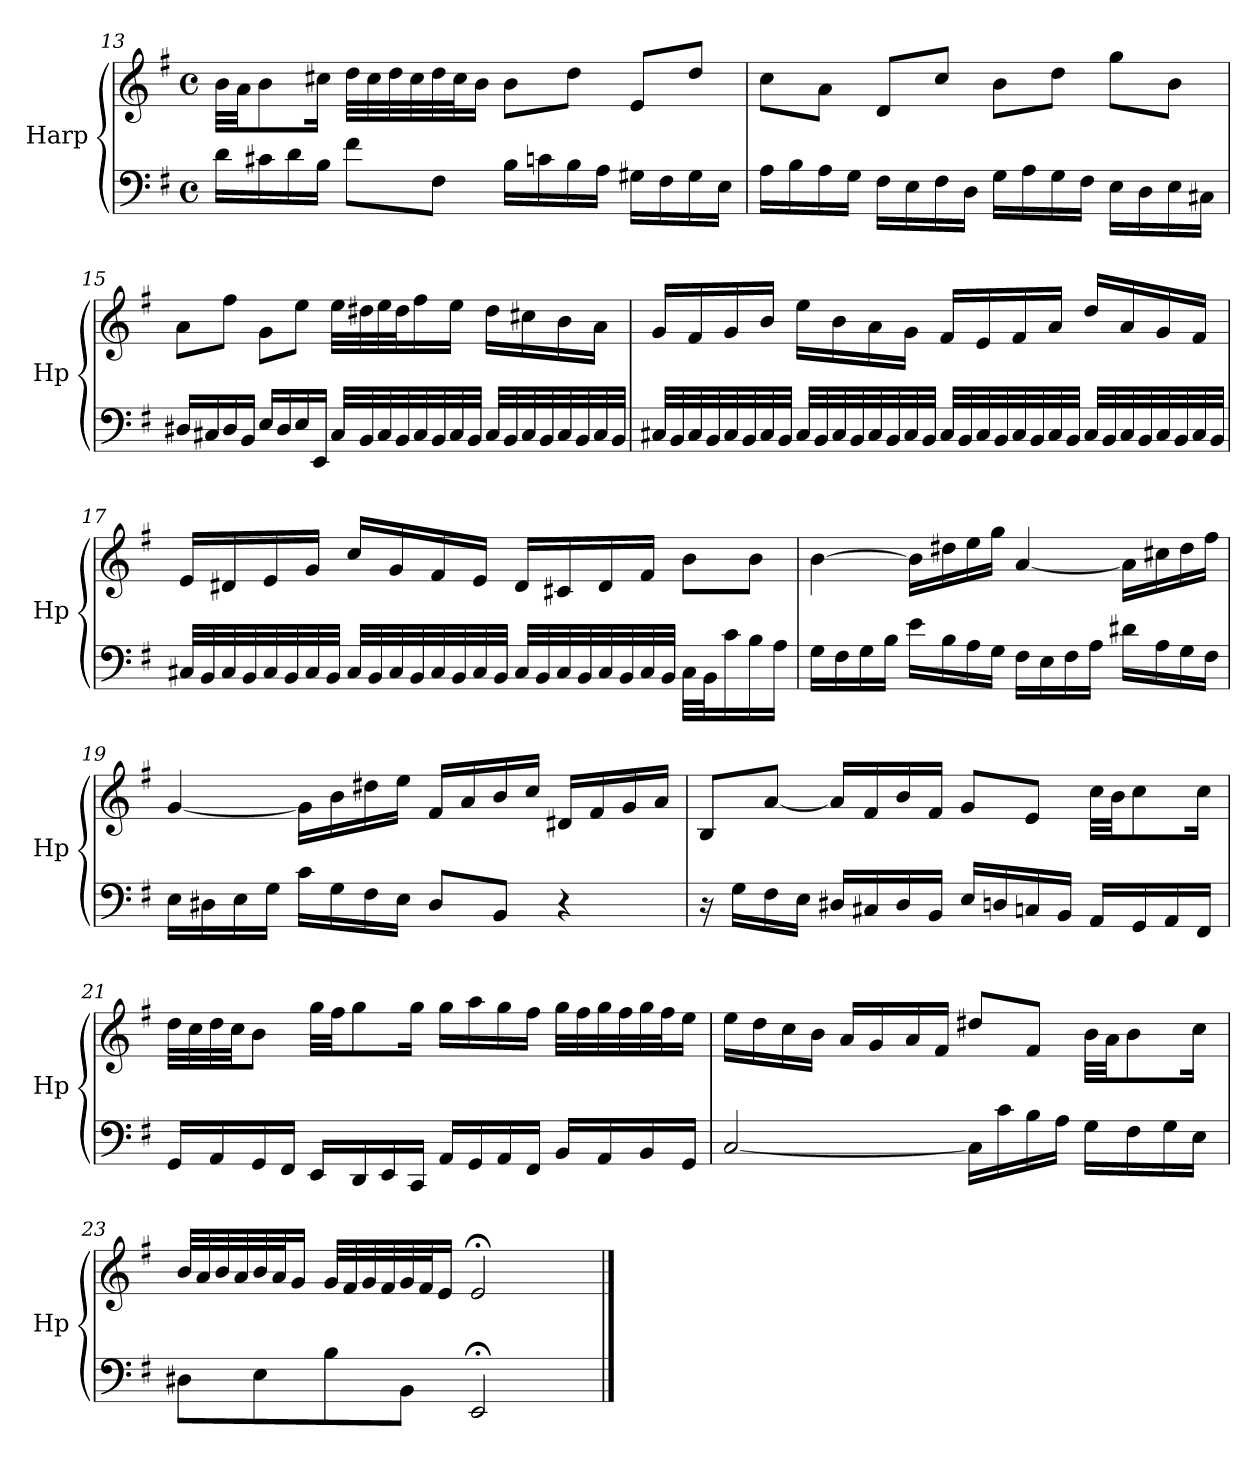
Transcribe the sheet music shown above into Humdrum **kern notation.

**kern	**kern
*part1	*part1
*staff2	*staff1
*I"Harp	*
*I'Hp	*
!!LO:LB:g=z
*clefF4	*clefG2
*k[f#]	*k[f#]
*M4/4	*M4/4
*met(c)	*met(c)
=13	=13
16d\LL	32b\LLL
.	32a\JJ
16c#X\	8b\
16d\	.
16B\JJ	16cc#X\Jk
8f#\L	32dd\LLL
.	32cc#\
.	32dd\
.	32cc#\
8F#\J	32dd\
.	32cc#\J
.	16b\JJ
16B\LL	8b\L
16cn\	.
16B\	8dd\J
16A\JJ	.
16G#X\LL	8e/L
16F#\	.
16G#\	8dd/J
16E\JJ	.
=14	=14
16A\LL	8cc\L
16B\	.
16A\	8a\J
16G\JJ	.
16F#\LL	8d/L
16E\	.
16F#\	8cc/J
16D\JJ	.
16G\LL	8b\L
16A\	.
16G\	8dd\J
16F#\JJ	.
16E\LL	8gg\L
16D\	.
16E\	8b\J
16C#X\JJ	.
!!LO:LB:g=z
=15	=15
16D#X/LL	8a\L
16C#X/	.
16D#/	8ff#\J
16BB/JJ	.
16E/LL	8g\L
16D#/	.
16E/	8ee\J
16EE/JJ	.
32C#/LLL	32ee\LLL
32BB/	32dd#X\
32C#/	32ee\
32BB/	32dd#\J
32C#/	16ff#\
32BB/	.
32C#/	16ee\JJ
32BB/JJJ	.
32C#/LLL	16dd#\LL
32BB/	.
32C#/	16cc#X\
32BB/	.
32C#/	16b\
32BB/	.
32C#/	16a\JJ
32BB/JJJ	.
!!LO:LB:g=z
=16	=16
32C#X/LLL	16g/LL
32BB/	.
32C#/	16f#/
32BB/	.
32C#/	16g/
32BB/	.
32C#/	16b/JJ
32BB/JJJ	.
32C#/LLL	16ee\LL
32BB/	.
32C#/	16b\
32BB/	.
32C#/	16a\
32BB/	.
32C#/	16g\JJ
32BB/JJJ	.
32C#/LLL	16f#/LL
32BB/	.
32C#/	16e/
32BB/	.
32C#/	16f#/
32BB/	.
32C#/	16a/JJ
32BB/JJJ	.
32C#/LLL	16dd/LL
32BB/	.
32C#/	16a/
32BB/	.
32C#/	16g/
32BB/	.
32C#/	16f#/JJ
32BB/JJJ	.
!!LO:LB:g=z
=17	=17
32C#X/LLL	16e/LL
32BB/	.
32C#/	16d#X/
32BB/	.
32C#/	16e/
32BB/	.
32C#/	16g/JJ
32BB/JJJ	.
32C#/LLL	16cc/LL
32BB/	.
32C#/	16g/
32BB/	.
32C#/	16f#/
32BB/	.
32C#/	16e/JJ
32BB/JJJ	.
32C#/LLL	16d#/LL
32BB/	.
32C#/	16c#X/
32BB/	.
32C#/	16d#/
32BB/	.
32C#/	16f#/JJ
32BB/JJJ	.
32C#\LLL	8b\L
32BB\J	.
16c\	.
16B\	8b\J
16A\JJ	.
=18	=18
16G\LL	[4b\
16F#\	.
16G\	.
16B\JJ	.
16e\LL	16b\LL]
16B\	16dd#X\
16A\	16ee\
16G\JJ	16gg\JJ
16F#\LL	[4a/
16E\	.
16F#\	.
16A\JJ	.
16d#X\LL	16a\LL]
16A\	16cc#X\
16G\	16dd#\
16F#\JJ	16ff#\JJ
!!LO:PB:g=z
=19	=19
16E\LL	[4g/
16D#X\	.
16E\	.
16G\JJ	.
16c\LL	16g\LL]
16G\	16b\
16F#\	16dd#X\
16E\JJ	16ee\JJ
8D#/L	16f#/LL
.	16a/
8BB/J	16b/
.	16cc/JJ
4r	16d#X/LL
.	16f#/
.	16g/
.	16a/JJ
=20	=20
16r	8B/L
16G\LL	.
16F#\	[8a/J
16E\JJ	.
16D#X/LL	16a/LL]
16C#X/	16f#/
16D#/	16b/
16BB/JJ	16f#/JJ
16E/LL	8g/L
16Dn/	.
16Cn/	8e/J
16BB/JJ	.
16AA/LL	32cc\LLL
.	32b\JJ
16GG/	8cc\
16AA/	.
16FF#/JJ	16cc\Jk
!!LO:LB:g=z
=21	=21
16GG/LL	32dd\LLL
.	32cc\
16AA/	32dd\
.	32cc\JJ
16GG/	8b\J
16FF#/JJ	.
16EE/LL	32gg\LLL
.	32ff#\JJ
16DD/	8gg\
16EE/	.
16CC/JJ	16gg\Jk
16AA/LL	16gg\LL
16GG/	16aa\
16AA/	16gg\
16FF#/JJ	16ff#\JJ
16BB/LL	32gg\LLL
.	32ff#\
16AA/	32gg\
.	32ff#\
16BB/	32gg\
.	32ff#\J
16GG/JJ	16ee\JJ
=22	=22
*	*^
[2C/	16ee\LL	4ryy
.	16dd\	.
.	16cc\	.
*	*MM71	*
.	16b\JJ	.
.	16a/LL	16.ryy
.	16g/	.
*	*MM70	*
.	.	2ryy
.	16a/	.
.	16f#/JJ	.
*	*MM69	*
16C\LL]	8dd#X/L	.
16c\	.	.
16B\	8f#/J	.
*	*MM68	*
16A\JJ	.	.
16G\LL	32b\LLL	.
.	32a\JJ	.
16F#\	8b\	.
*	*MM67	*
.	.	8ryy
16G\	.	.
16E\JJ	16cc\Jk	.
.	.	32ryy
*	*v	*v
!!LO:LB:g=z
=23	=23
*	*MM66
*	*^
*	*	*^
8D#X\L	32b/LLL	8..ryy	4...ryy
*	*MM65	*	*
.	32a/	.	.
*	*MM64	*	*
.	32b/	.	.
*	*MM63	*	*
.	32a/	.	.
*	*MM62	*	*
8E\	32b/	.	.
*	*MM61	*	*
.	32a/J	.	.
*	*MM60	*	*
.	16g/JJ	.	.
*	*MM59	*	*
.	.	2ryy	.
*	*MM58	*	*
8B\	32g/LLL	.	.
*	*MM57	*	*
.	32f#/	.	.
*	*MM56	*	*
.	32g/	.	.
*	*MM55	*	*
.	32f#/	.	.
*	*MM54	*	*
8BB\J	32g/	.	.
*	*MM53	*	*
.	32f#/J	.	.
*	*MM52	*	*
.	16e/JJ	.	.
*	*MM51	*	*
.	.	.	2ryy
*	*MM50	*	*
2EE;/	2e;</	.	.
.	.	4ryy	.
.	.	32ryy	32ryy
*	*v	*v	*v
==	==
*-	*-
